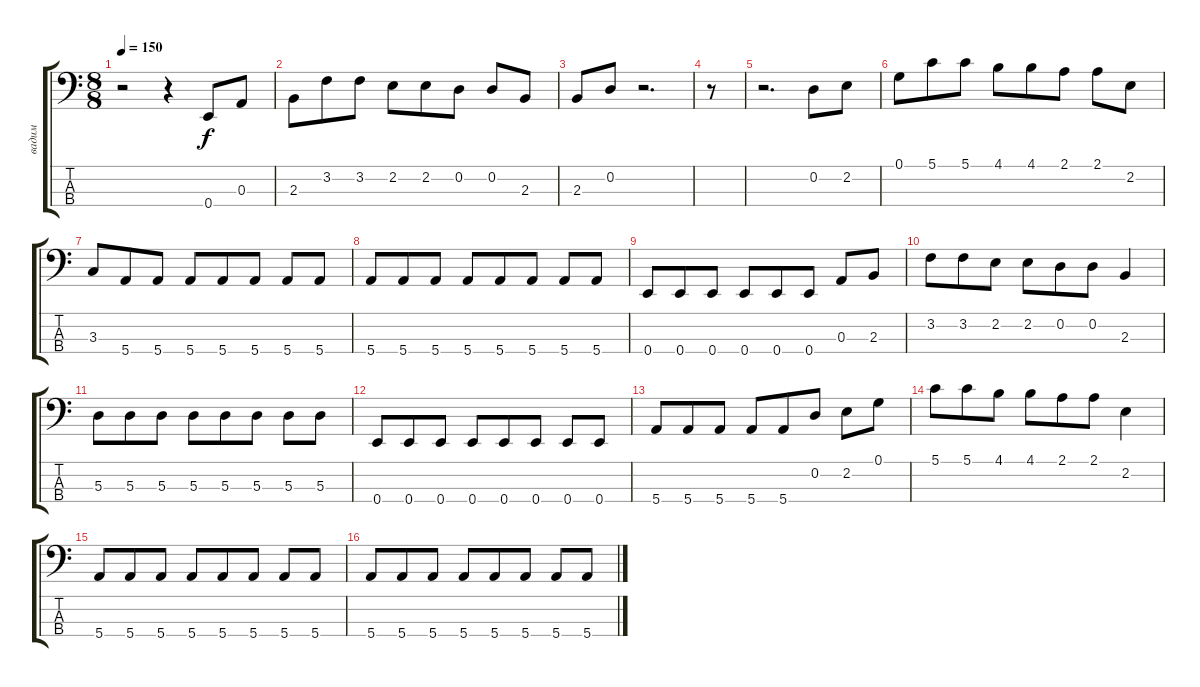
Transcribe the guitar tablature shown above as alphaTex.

\track ("вадим" "вадим") {instrument electricbasspick}
\staff {score tabs}
\tuning (G2 D2 A1 E1) {hide}
\ts (8 8)
\tempo 150
\clef f4
\ks c
r.2{dy f} r.4 0.4.8 0.3.8 |
2.3.8 3.2.8 3.2.8 2.2.8 2.2.8 0.2.8 0.2.8 2.3.8 |
2.3.8 0.2.8 r.2{d} |
r.8 |
r.2{d} 0.2.8 2.2.8 |
0.1.8 5.1.8 5.1.8 4.1.8 4.1.8 2.1.8 2.1.8 2.2.8 |
3.3.8 5.4.8 5.4.8 5.4.8 5.4.8 5.4.8 5.4.8 5.4.8 |
5.4.8 5.4.8 5.4.8 5.4.8 5.4.8 5.4.8 5.4.8 5.4.8 |
0.4.8 0.4.8 0.4.8 0.4.8 0.4.8 0.4.8 0.3.8 2.3.8 |
3.2.8 3.2.8 2.2.8 2.2.8 0.2.8 0.2.8 2.3.4 |
5.3.8 5.3.8 5.3.8 5.3.8 5.3.8 5.3.8 5.3.8 5.3.8 |
0.4.8 0.4.8 0.4.8 0.4.8 0.4.8 0.4.8 0.4.8 0.4.8 |
5.4.8 5.4.8 5.4.8 5.4.8 5.4.8 0.2.8 2.2.8 0.1.8 |
5.1.8 5.1.8 4.1.8 4.1.8 2.1.8 2.1.8 2.2.4 |
5.4.8 5.4.8 5.4.8 5.4.8 5.4.8 5.4.8 5.4.8 5.4.8 |
5.4.8 5.4.8 5.4.8 5.4.8 5.4.8 5.4.8 5.4.8 5.4.8
